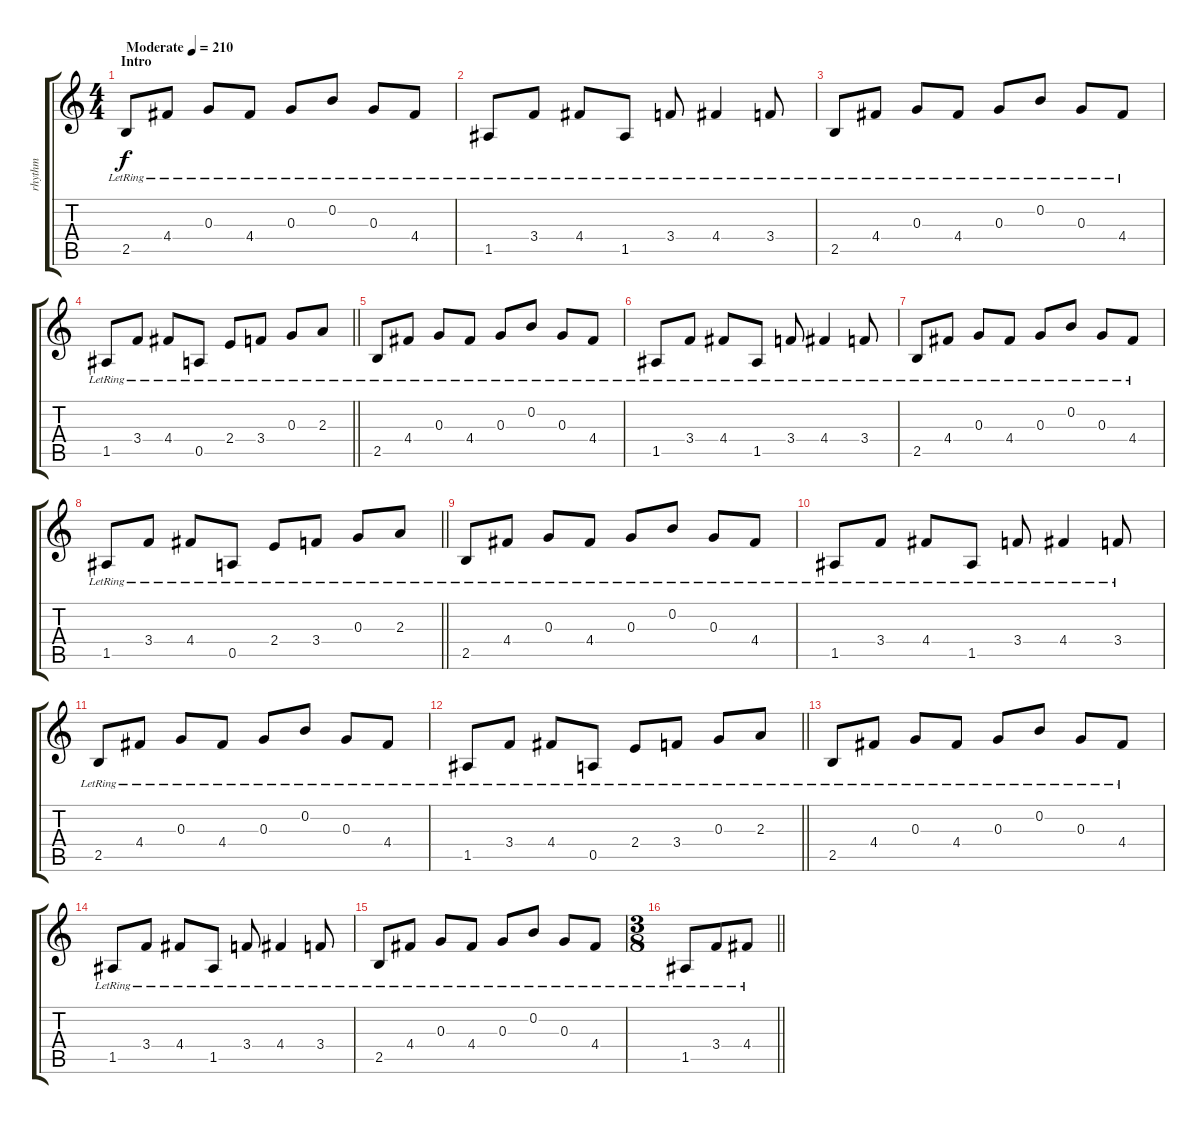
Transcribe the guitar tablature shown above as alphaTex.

\track ("rhythm" "rhythm") {instrument distortionguitar}
\staff {score tabs}
\tuning (E4 B3 G3 D3 A2 E2) {hide}
\ts (4 4)
\section ("" "Intro")
\tempo (210 "Moderate")
\tempo 110
\tempo (210 "Moderate")
\clef g2
\ks c
2.5{lr}.8{dy f instrument acousticguitarsteel} 4.4{lr}.8 0.3{lr}.8 4.4{lr}.8 0.3{lr}.8 0.2{lr}.8 0.3{lr}.8 4.4{lr}.8 |
1.5{lr}.8 3.4{lr}.8 4.4{lr}.8 1.5{lr}.8 3.4{lr}.8 4.4{lr}.4 3.4{lr}.8 |
2.5{lr}.8 4.4{lr}.8 0.3{lr}.8 4.4{lr}.8 0.3{lr}.8 0.2{lr}.8 0.3{lr}.8 4.4{lr}.8 |
\barLineRight lightlight
1.5{lr}.8 3.4{lr}.8 4.4{lr}.8 0.5{lr}.8 2.4{lr}.8 3.4{lr}.8 0.3{lr}.8 2.3{lr}.8 |
2.5{lr}.8 4.4{lr}.8 0.3{lr}.8 4.4{lr}.8 0.3{lr}.8 0.2{lr}.8 0.3{lr}.8 4.4{lr}.8 |
1.5{lr}.8 3.4{lr}.8 4.4{lr}.8 1.5{lr}.8 3.4{lr}.8 4.4{lr}.4 3.4{lr}.8 |
2.5{lr}.8 4.4{lr}.8 0.3{lr}.8 4.4{lr}.8 0.3{lr}.8 0.2{lr}.8 0.3{lr}.8 4.4{lr}.8 |
\barLineRight lightlight
1.5{lr}.8 3.4{lr}.8 4.4{lr}.8 0.5{lr}.8 2.4{lr}.8 3.4{lr}.8 0.3{lr}.8 2.3{lr}.8 |
2.5{lr}.8 4.4{lr}.8 0.3{lr}.8 4.4{lr}.8 0.3{lr}.8 0.2{lr}.8 0.3{lr}.8 4.4{lr}.8 |
1.5{lr}.8 3.4{lr}.8 4.4{lr}.8 1.5{lr}.8 3.4{lr}.8 4.4{lr}.4 3.4{lr}.8 |
2.5{lr}.8 4.4{lr}.8 0.3{lr}.8 4.4{lr}.8 0.3{lr}.8 0.2{lr}.8 0.3{lr}.8 4.4{lr}.8 |
\barLineRight lightlight
1.5{lr}.8 3.4{lr}.8 4.4{lr}.8 0.5{lr}.8 2.4{lr}.8 3.4{lr}.8 0.3{lr}.8 2.3{lr}.8 |
2.5{lr}.8 4.4{lr}.8 0.3{lr}.8 4.4{lr}.8 0.3{lr}.8 0.2{lr}.8 0.3{lr}.8 4.4{lr}.8 |
1.5{lr}.8 3.4{lr}.8 4.4{lr}.8 1.5{lr}.8 3.4{lr}.8 4.4{lr}.4 3.4{lr}.8 |
2.5{lr}.8 4.4{lr}.8 0.3{lr}.8 4.4{lr}.8 0.3{lr}.8 0.2{lr}.8 0.3{lr}.8 4.4{lr}.8 |
\ts (3 8)
\barLineRight lightlight
1.5{lr}.8 3.4{lr}.8 4.4{lr}.8
